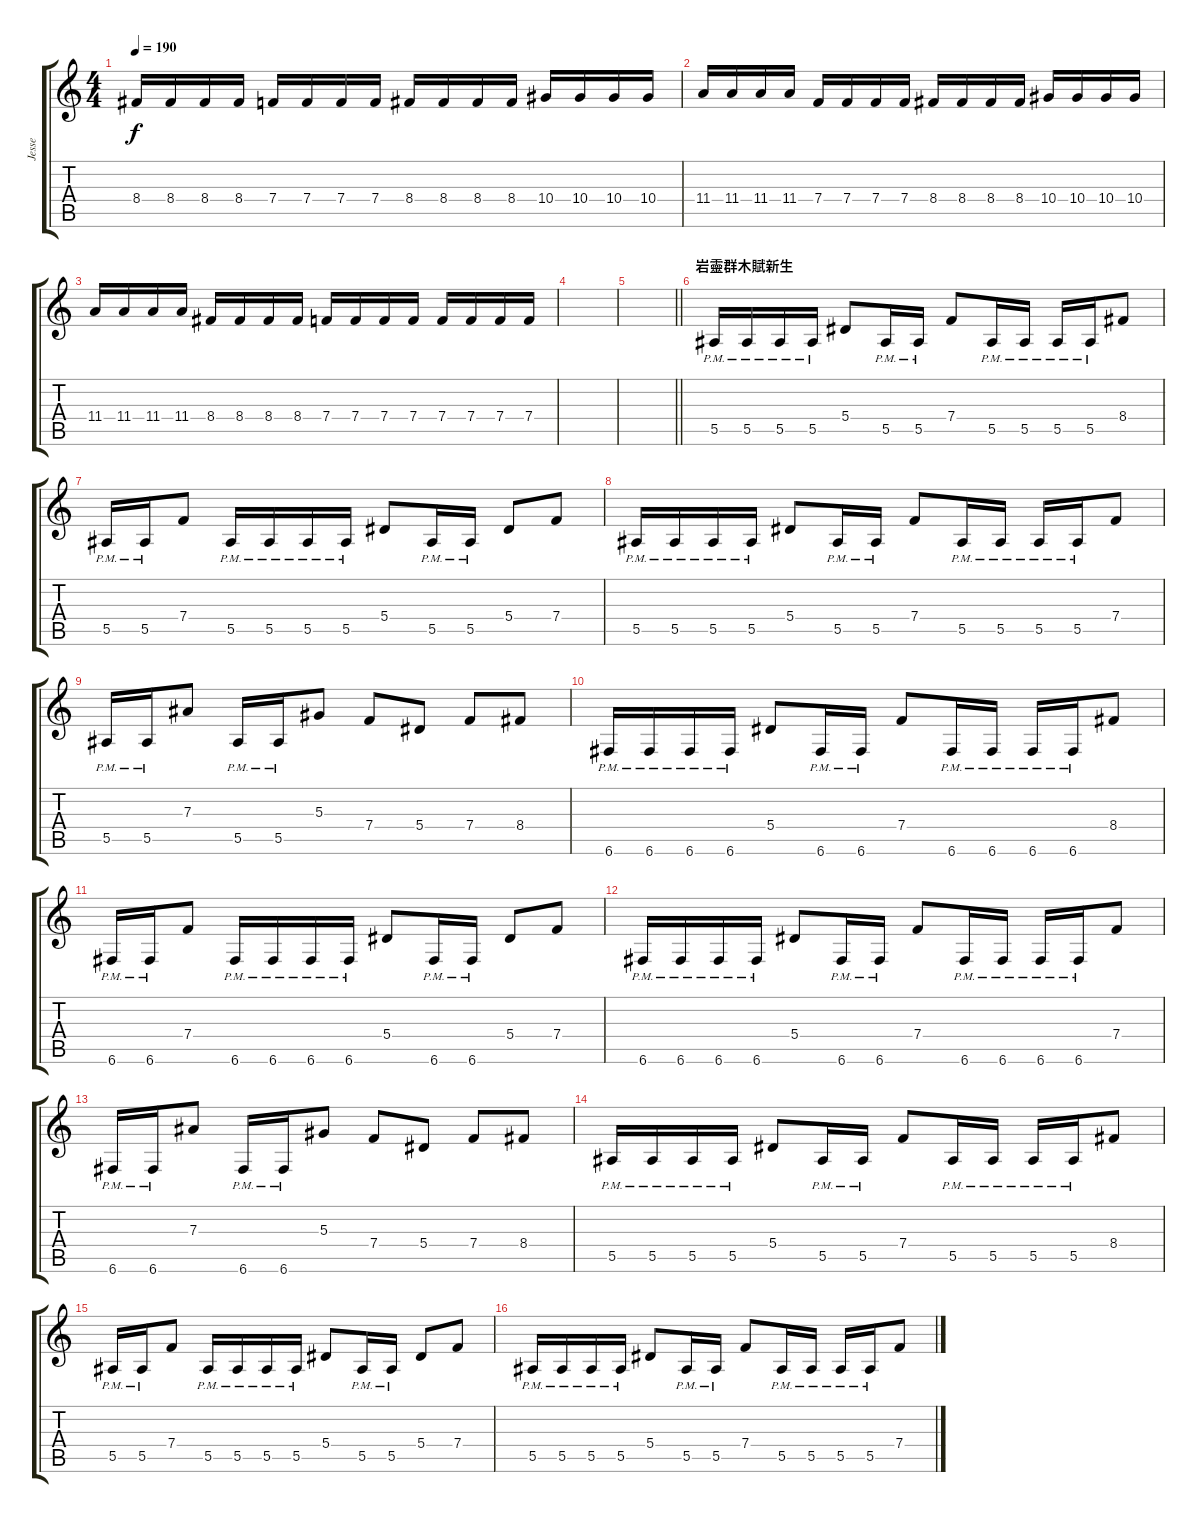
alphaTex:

\track ("Jesse" "Jesse") {instrument distortionguitar}
\staff {score tabs}
\tuning (C4 G3 Eb3 Bb2 F2 C2) {hide}
\ts (4 4)
\tempo 190
\clef g2
\ks c
8.4.16{dy f} 8.4.16 8.4.16 8.4.16 7.4.16 7.4.16 7.4.16 7.4.16 8.4.16 8.4.16 8.4.16 8.4.16 10.4.16 10.4.16 10.4.16 10.4.16 |
11.4.16 11.4.16 11.4.16 11.4.16 7.4.16 7.4.16 7.4.16 7.4.16 8.4.16 8.4.16 8.4.16 8.4.16 10.4.16 10.4.16 10.4.16 10.4.16 |
11.4.16 11.4.16 11.4.16 11.4.16 8.4.16 8.4.16 8.4.16 8.4.16 7.4.16 7.4.16 7.4.16 7.4.16 7.4.16 7.4.16 7.4.16 7.4.16 |
|
\barLineRight lightlight
|
\section ("" "岩靈群木賦新生")
5.5{pm}.16 5.5{pm}.16 5.5{pm}.16 5.5{pm}.16 5.4.8 5.5{pm}.16 5.5{pm}.16 7.4.8 5.5{pm}.16 5.5{pm}.16 5.5{pm}.16 5.5{pm}.16 8.4.8 |
5.5{pm}.16 5.5{pm}.16 7.4.8 5.5{pm}.16 5.5{pm}.16 5.5{pm}.16 5.5{pm}.16 5.4.8 5.5{pm}.16 5.5{pm}.16 5.4.8 7.4.8 |
5.5{pm}.16 5.5{pm}.16 5.5{pm}.16 5.5{pm}.16 5.4.8 5.5{pm}.16 5.5{pm}.16 7.4.8 5.5{pm}.16 5.5{pm}.16 5.5{pm}.16 5.5{pm}.16 7.4.8 |
5.5{pm}.16 5.5{pm}.16 7.3.8 5.5{pm}.16 5.5{pm}.16 5.3.8 7.4.8 5.4.8 7.4.8 8.4.8 |
6.6{pm}.16 6.6{pm}.16 6.6{pm}.16 6.6{pm}.16 5.4.8 6.6{pm}.16 6.6{pm}.16 7.4.8 6.6{pm}.16 6.6{pm}.16 6.6{pm}.16 6.6{pm}.16 8.4.8 |
6.6{pm}.16 6.6{pm}.16 7.4.8 6.6{pm}.16 6.6{pm}.16 6.6{pm}.16 6.6{pm}.16 5.4.8 6.6{pm}.16 6.6{pm}.16 5.4.8 7.4.8 |
6.6{pm}.16 6.6{pm}.16 6.6{pm}.16 6.6{pm}.16 5.4.8 6.6{pm}.16 6.6{pm}.16 7.4.8 6.6{pm}.16 6.6{pm}.16 6.6{pm}.16 6.6{pm}.16 7.4.8 |
6.6{pm}.16 6.6{pm}.16 7.3.8 6.6{pm}.16 6.6{pm}.16 5.3.8 7.4.8 5.4.8 7.4.8 8.4.8 |
5.5{pm}.16 5.5{pm}.16 5.5{pm}.16 5.5{pm}.16 5.4.8 5.5{pm}.16 5.5{pm}.16 7.4.8 5.5{pm}.16 5.5{pm}.16 5.5{pm}.16 5.5{pm}.16 8.4.8 |
5.5{pm}.16 5.5{pm}.16 7.4.8 5.5{pm}.16 5.5{pm}.16 5.5{pm}.16 5.5{pm}.16 5.4.8 5.5{pm}.16 5.5{pm}.16 5.4.8 7.4.8 |
5.5{pm}.16 5.5{pm}.16 5.5{pm}.16 5.5{pm}.16 5.4.8 5.5{pm}.16 5.5{pm}.16 7.4.8 5.5{pm}.16 5.5{pm}.16 5.5{pm}.16 5.5{pm}.16 7.4.8
